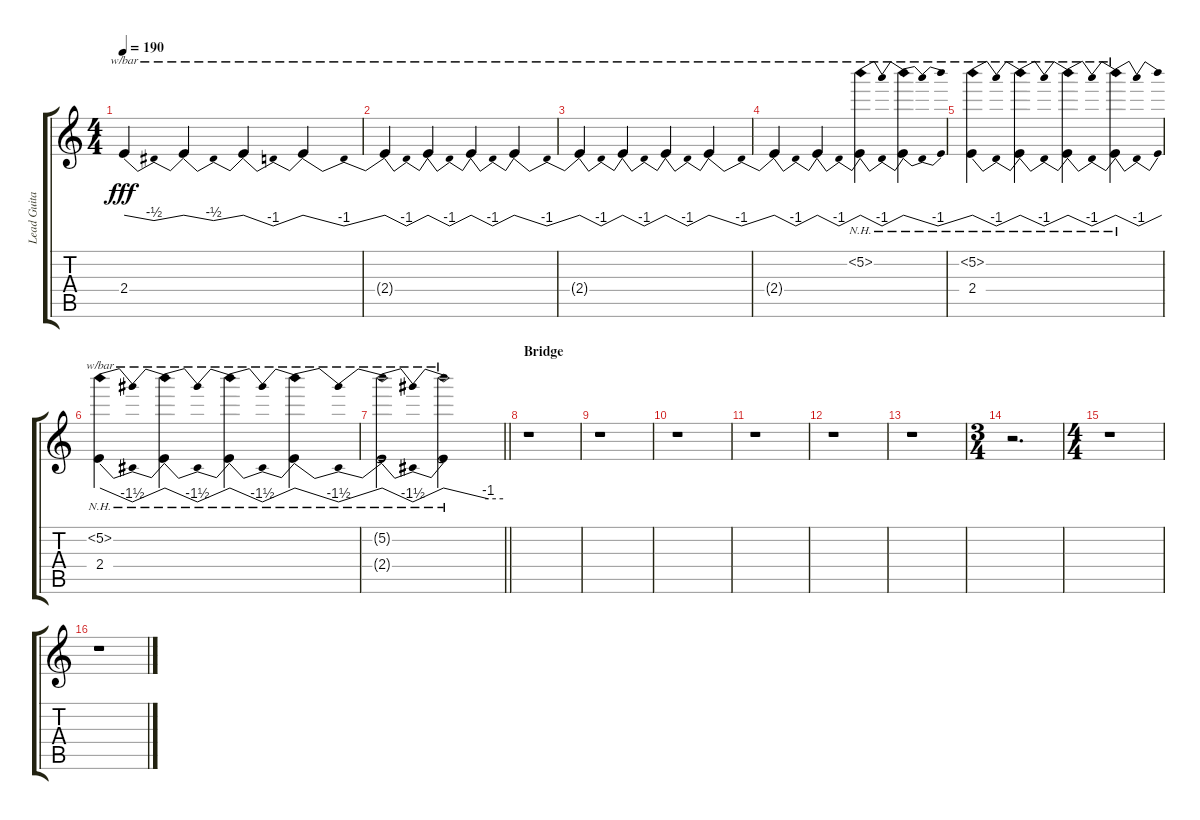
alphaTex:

\track ("Lead Guitar" "Lead Guita") {instrument overdrivenguitar}
\staff {score tabs}
\tuning (E4 B3 G3 D3 A2 E2) {hide}
\ts (4 4)
\tempo 190
\clef g2
\ks c
2.4{t}.4{tbe (dip default 0 0 30 -2 60 0) dy fff} 2.4{t}.4{tbe (dip default 0 0 30 -2 60 0)} 2.4{t}.4{tbe (dip default 0 0 30 -4 60 0)} 2.4{t}.4{tbe (dip default 0 0 30 -4 60 0)} |
2.4{t}.4{tbe (dip default 0 0 30 -4 60 0)} 2.4{t}.4{tbe (dip default 0 0 30 -4 60 0)} 2.4{t}.4{tbe (dip default 0 0 30 -4 60 0)} 2.4{t}.4{tbe (dip default 0 0 30 -4 60 0)} |
2.4{t}.4{tbe (dip default 0 0 30 -4 60 0)} 2.4{t}.4{tbe (dip default 0 0 30 -4 60 0)} 2.4{t}.4{tbe (dip default 0 0 30 -4 60 0)} 2.4{t}.4{tbe (dip default 0 0 30 -4 60 0)} |
2.4{t}.4{tbe (dip default 0 0 30 -4 60 0)} 2.4{t}.4{tbe (dip default 0 0 30 -4 60 0)} (5.2{nh} 2.4{t}).4{tbe (dip default 0 0 30 -4 60 0)} (5.2{nh t} 2.4{t}).4{tbe (dip default 0 0 30 -4 60 0)} |
(5.2{nh} 2.4).4{tbe (dip default 0 0 30 -4 60 0)} (5.2{nh t} 2.4{t}).4{tbe (dip default 0 0 30 -4 60 0)} (5.2{nh t} 2.4{t}).4{tbe (dip default 0 0 30 -4 60 0)} (5.2{nh t} 2.4{t}).4{tbe (dip default 0 0 30 -4 60 0)} |
(5.2{nh} 2.4).4{tbe (dip default 0 0 30 -6 60 0)} (5.2{nh t} 2.4{t}).4{tbe (dip default 0 0 30 -6 60 0)} (5.2{nh t} 2.4{t}).4{tbe (dip default 0 0 30 -6 60 0)} (5.2{nh t} 2.4{t}).4{tbe (dip default 0 0 30 -6 60 0)} |
\barLineRight lightlight
(5.2{nh t} 2.4{t}).2{tbe (dip default 0 0 30 -6 60 0)} (5.2{nh t} 2.4{t}).2{tbe (custom default 0 0 45 -4 60 -4)} |
\section ("" "Bridge")
r.1 |
r.1 |
r.1 |
r.1 |
r.1 |
r.1 |
\ts (3 4)
r.2{d} |
\ts (4 4)
r.1 |
r.1
